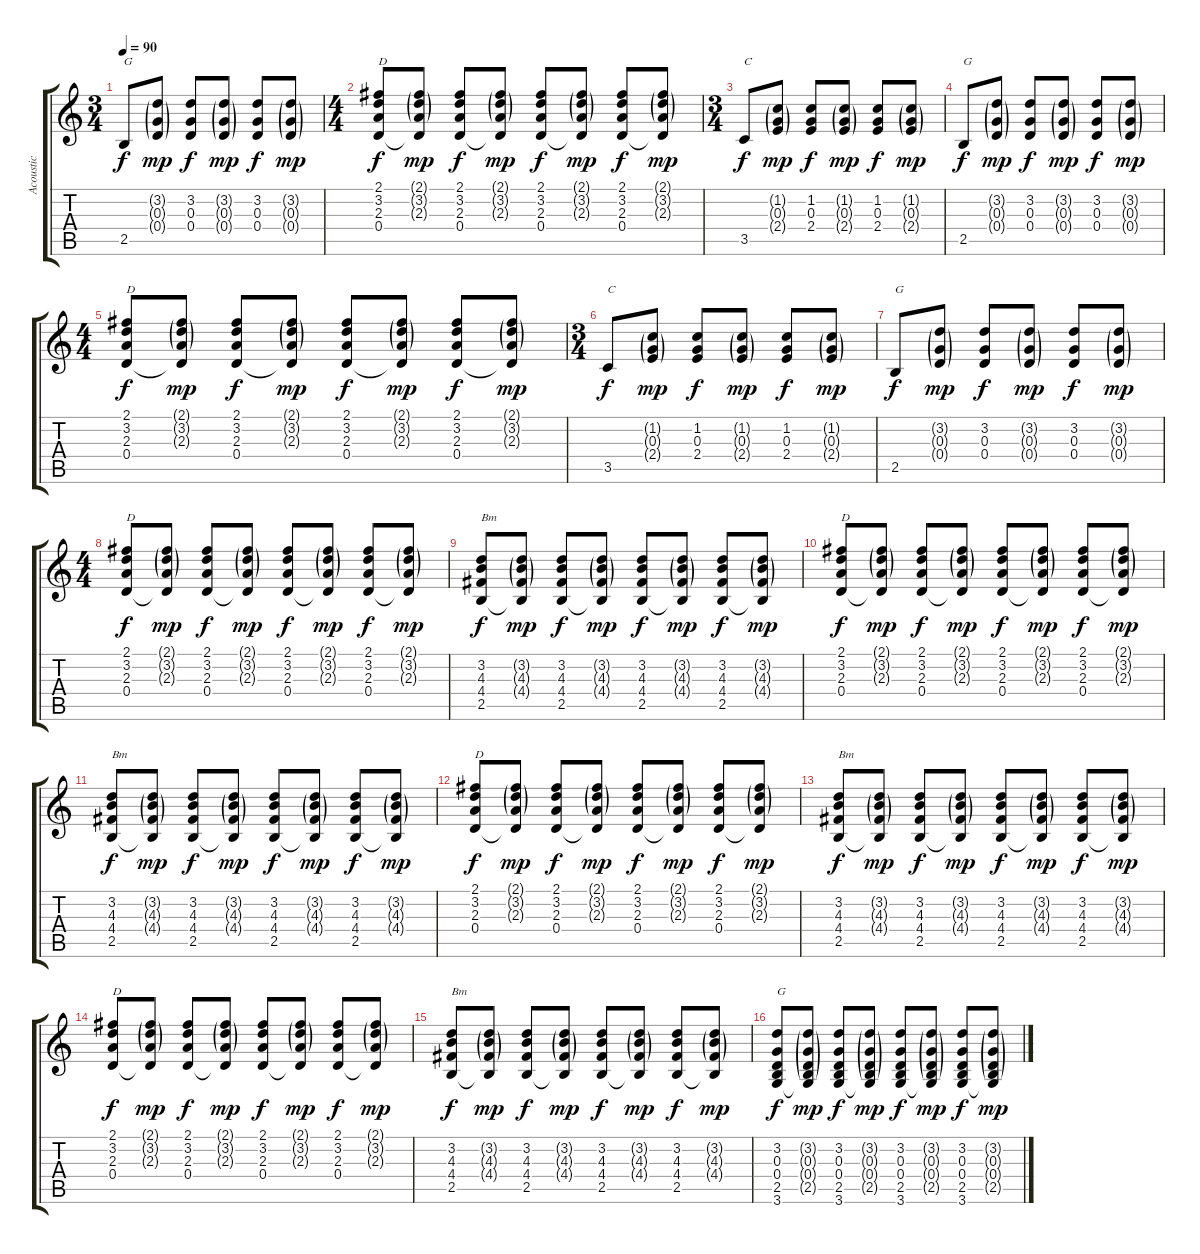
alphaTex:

\track ("Acoustic" "Acoustic") {instrument acousticguitarsteel}
\staff {score tabs}
\tuning (E4 B3 G3 D3 A2 E2) {hide}
\ts (3 4)
\tempo 90
\clef g2
\ks c
2.5.8{txt "G" dy f} (3.2{g} 0.3{g} 0.4{g}).8{dy mp} (3.2 0.3 0.4).8{dy f} (3.2{g} 0.3{g} 0.4{g}).8{dy mp} (3.2 0.3 0.4).8{dy f} (3.2{g} 0.3{g} 0.4{g}).8{dy mp} |
\ts (4 4)
(2.1 3.2 2.3 0.4).8{txt "D" dy f} (2.1{g} 3.2{g} 2.3{g} 0.4{t}).8{dy mp} (2.1 3.2 2.3 0.4).8{dy f} (2.1{g} 3.2{g} 2.3{g} 0.4{t}).8{dy mp} (2.1 3.2 2.3 0.4).8{dy f} (2.1{g} 3.2{g} 2.3{g} 0.4{t}).8{dy mp} (2.1 3.2 2.3 0.4).8{dy f} (2.1{g} 3.2{g} 2.3{g} 0.4{t}).8{dy mp} |
\ts (3 4)
3.5.8{txt "C" dy f} (1.2{g} 0.3{g} 2.4{g}).8{dy mp} (1.2 0.3 2.4).8{dy f} (1.2{g} 0.3{g} 2.4{g}).8{dy mp} (1.2 0.3 2.4).8{dy f} (1.2{g} 0.3{g} 2.4{g}).8{dy mp} |
2.5.8{txt "G" dy f} (3.2{g} 0.3{g} 0.4{g}).8{dy mp} (3.2 0.3 0.4).8{dy f} (3.2{g} 0.3{g} 0.4{g}).8{dy mp} (3.2 0.3 0.4).8{dy f} (3.2{g} 0.3{g} 0.4{g}).8{dy mp} |
\ts (4 4)
(2.1 3.2 2.3 0.4).8{txt "D" dy f} (2.1{g} 3.2{g} 2.3{g} 0.4{t}).8{dy mp} (2.1 3.2 2.3 0.4).8{dy f} (2.1{g} 3.2{g} 2.3{g} 0.4{t}).8{dy mp} (2.1 3.2 2.3 0.4).8{dy f} (2.1{g} 3.2{g} 2.3{g} 0.4{t}).8{dy mp} (2.1 3.2 2.3 0.4).8{dy f} (2.1{g} 3.2{g} 2.3{g} 0.4{t}).8{dy mp} |
\ts (3 4)
3.5.8{txt "C" dy f} (1.2{g} 0.3{g} 2.4{g}).8{dy mp} (1.2 0.3 2.4).8{dy f} (1.2{g} 0.3{g} 2.4{g}).8{dy mp} (1.2 0.3 2.4).8{dy f} (1.2{g} 0.3{g} 2.4{g}).8{dy mp} |
2.5.8{txt "G" dy f} (3.2{g} 0.3{g} 0.4{g}).8{dy mp} (3.2 0.3 0.4).8{dy f} (3.2{g} 0.3{g} 0.4{g}).8{dy mp} (3.2 0.3 0.4).8{dy f} (3.2{g} 0.3{g} 0.4{g}).8{dy mp} |
\ts (4 4)
(2.1 3.2 2.3 0.4).8{txt "D" dy f} (2.1{g} 3.2{g} 2.3{g} 0.4{t}).8{dy mp} (2.1 3.2 2.3 0.4).8{dy f} (2.1{g} 3.2{g} 2.3{g} 0.4{t}).8{dy mp} (2.1 3.2 2.3 0.4).8{dy f} (2.1{g} 3.2{g} 2.3{g} 0.4{t}).8{dy mp} (2.1 3.2 2.3 0.4).8{dy f} (2.1{g} 3.2{g} 2.3{g} 0.4{t}).8{dy mp} |
(3.2 4.3 4.4 2.5).8{txt "Bm" dy f} (3.2{g} 4.3{g} 4.4{g} 2.5{t}).8{dy mp} (3.2 4.3 4.4 2.5).8{dy f} (3.2{g} 4.3{g} 4.4{g} 2.5{t}).8{dy mp} (3.2 4.3 4.4 2.5).8{dy f} (3.2{g} 4.3{g} 4.4{g} 2.5{t}).8{dy mp} (3.2 4.3 4.4 2.5).8{dy f} (3.2{g} 4.3{g} 4.4{g} 2.5{t}).8{dy mp} |
(2.1 3.2 2.3 0.4).8{txt "D" dy f} (2.1{g} 3.2{g} 2.3{g} 0.4{t}).8{dy mp} (2.1 3.2 2.3 0.4).8{dy f} (2.1{g} 3.2{g} 2.3{g} 0.4{t}).8{dy mp} (2.1 3.2 2.3 0.4).8{dy f} (2.1{g} 3.2{g} 2.3{g} 0.4{t}).8{dy mp} (2.1 3.2 2.3 0.4).8{dy f} (2.1{g} 3.2{g} 2.3{g} 0.4{t}).8{dy mp} |
(3.2 4.3 4.4 2.5).8{txt "Bm" dy f} (3.2{g} 4.3{g} 4.4{g} 2.5{t}).8{dy mp} (3.2 4.3 4.4 2.5).8{dy f} (3.2{g} 4.3{g} 4.4{g} 2.5{t}).8{dy mp} (3.2 4.3 4.4 2.5).8{dy f} (3.2{g} 4.3{g} 4.4{g} 2.5{t}).8{dy mp} (3.2 4.3 4.4 2.5).8{dy f} (3.2{g} 4.3{g} 4.4{g} 2.5{t}).8{dy mp} |
(2.1 3.2 2.3 0.4).8{txt "D" dy f} (2.1{g} 3.2{g} 2.3{g} 0.4{t}).8{dy mp} (2.1 3.2 2.3 0.4).8{dy f} (2.1{g} 3.2{g} 2.3{g} 0.4{t}).8{dy mp} (2.1 3.2 2.3 0.4).8{dy f} (2.1{g} 3.2{g} 2.3{g} 0.4{t}).8{dy mp} (2.1 3.2 2.3 0.4).8{dy f} (2.1{g} 3.2{g} 2.3{g} 0.4{t}).8{dy mp} |
(3.2 4.3 4.4 2.5).8{txt "Bm" dy f} (3.2{g} 4.3{g} 4.4{g} 2.5{t}).8{dy mp} (3.2 4.3 4.4 2.5).8{dy f} (3.2{g} 4.3{g} 4.4{g} 2.5{t}).8{dy mp} (3.2 4.3 4.4 2.5).8{dy f} (3.2{g} 4.3{g} 4.4{g} 2.5{t}).8{dy mp} (3.2 4.3 4.4 2.5).8{dy f} (3.2{g} 4.3{g} 4.4{g} 2.5{t}).8{dy mp} |
(2.1 3.2 2.3 0.4).8{txt "D" dy f} (2.1{g} 3.2{g} 2.3{g} 0.4{t}).8{dy mp} (2.1 3.2 2.3 0.4).8{dy f} (2.1{g} 3.2{g} 2.3{g} 0.4{t}).8{dy mp} (2.1 3.2 2.3 0.4).8{dy f} (2.1{g} 3.2{g} 2.3{g} 0.4{t}).8{dy mp} (2.1 3.2 2.3 0.4).8{dy f} (2.1{g} 3.2{g} 2.3{g} 0.4{t}).8{dy mp} |
(3.2 4.3 4.4 2.5).8{txt "Bm" dy f} (3.2{g} 4.3{g} 4.4{g} 2.5{t}).8{dy mp} (3.2 4.3 4.4 2.5).8{dy f} (3.2{g} 4.3{g} 4.4{g} 2.5{t}).8{dy mp} (3.2 4.3 4.4 2.5).8{dy f} (3.2{g} 4.3{g} 4.4{g} 2.5{t}).8{dy mp} (3.2 4.3 4.4 2.5).8{dy f} (3.2{g} 4.3{g} 4.4{g} 2.5{t}).8{dy mp} |
(3.2 0.3 0.4 2.5 3.6).8{txt "G" dy f} (3.2{g} 0.3{g} 0.4{g} 2.5{g} 3.6{t}).8{dy mp} (3.2 0.3 0.4 2.5 3.6).8{dy f} (3.2{g} 0.3{g} 0.4{g} 2.5{g} 3.6{t}).8{dy mp} (3.2 0.3 0.4 2.5 3.6).8{dy f} (3.2{g} 0.3{g} 0.4{g} 2.5{g} 3.6{t}).8{dy mp} (3.2 0.3 0.4 2.5 3.6).8{dy f} (3.2{g} 0.3{g} 0.4{g} 2.5{g} 3.6{t}).8{dy mp}
